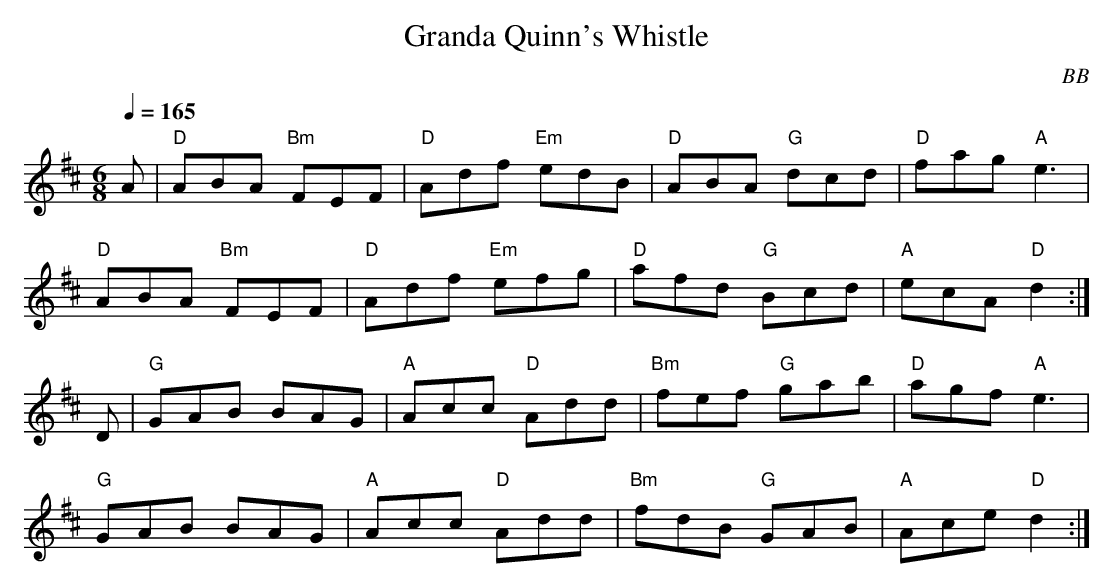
X:1
T: Granda Quinn's Whistle
C: BB
L: 1/8
M: 6/8
Q: 1/4=165
K: D
A|"D"ABA "Bm"FEF|"D"Adf "Em"edB|"D"ABA "G"dcd|"D"fag "A"e3|
"D"ABA "Bm"FEF|"D"Adf "Em"efg|"D"afd "G"Bcd|"A"ecA "D"d2 :|
D|"G"GAB BAG|"A"Acc "D"Add|"Bm"fef "G"gab|"D"agf "A"e3|
"G"GAB BAG|"A"Acc "D"Add|"Bm"fdB "G"GAB|"A"Ace "D"d2 :|
